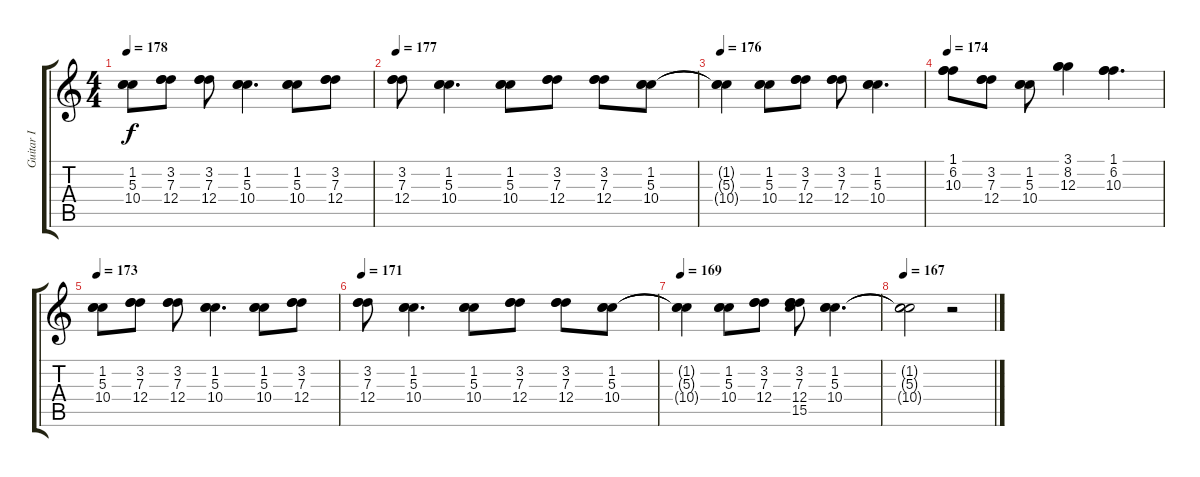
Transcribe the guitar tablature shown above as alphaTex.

\track ("Guitar I" "Guitar I") {instrument overdrivenguitar}
\staff {score tabs}
\tuning (E4 B3 G3 D3 A2 E2) {hide}
\ts (4 4)
\tempo 178
\clef g2
\ks c
(1.2 5.3 10.4).8{dy f} (3.2 7.3 12.4).8 (3.2 7.3 12.4).8 (1.2 5.3 10.4).4{d} (1.2 5.3 10.4).8 (3.2 7.3 12.4).8 |
\tempo 177
(3.2 7.3 12.4).8 (1.2 5.3 10.4).4{d} (1.2 5.3 10.4).8 (3.2 7.3 12.4).8 (3.2 7.3 12.4).8 (1.2 5.3 10.4).8 |
\tempo 176
(1.2{t} 5.3{t} 10.4{t}).4 (1.2 5.3 10.4).8 (3.2 7.3 12.4).8 (3.2 7.3 12.4).8 (1.2 5.3 10.4).4{d} |
\tempo 174
(1.1 6.2 10.3).8 (3.2 7.3 12.4).8 (1.2 5.3 10.4).8 (3.1 8.2 12.3).4 (1.1 6.2 10.3).4{d} |
\tempo 173
(1.2 5.3 10.4).8 (3.2 7.3 12.4).8 (3.2 7.3 12.4).8 (1.2 5.3 10.4).4{d} (1.2 5.3 10.4).8 (3.2 7.3 12.4).8 |
\tempo 171
(3.2 7.3 12.4).8 (1.2 5.3 10.4).4{d} (1.2 5.3 10.4).8 (3.2 7.3 12.4).8 (3.2 7.3 12.4).8 (1.2 5.3 10.4).8 |
\tempo 169
(1.2{t} 5.3{t} 10.4{t}).4 (1.2 5.3 10.4).8 (3.2 7.3 12.4).8 (3.2 7.3 12.4 15.5).8 (1.2 5.3 10.4).4{d} |
\tempo 167
(1.2{t} 5.3{t} 10.4{t}).2 r.2
